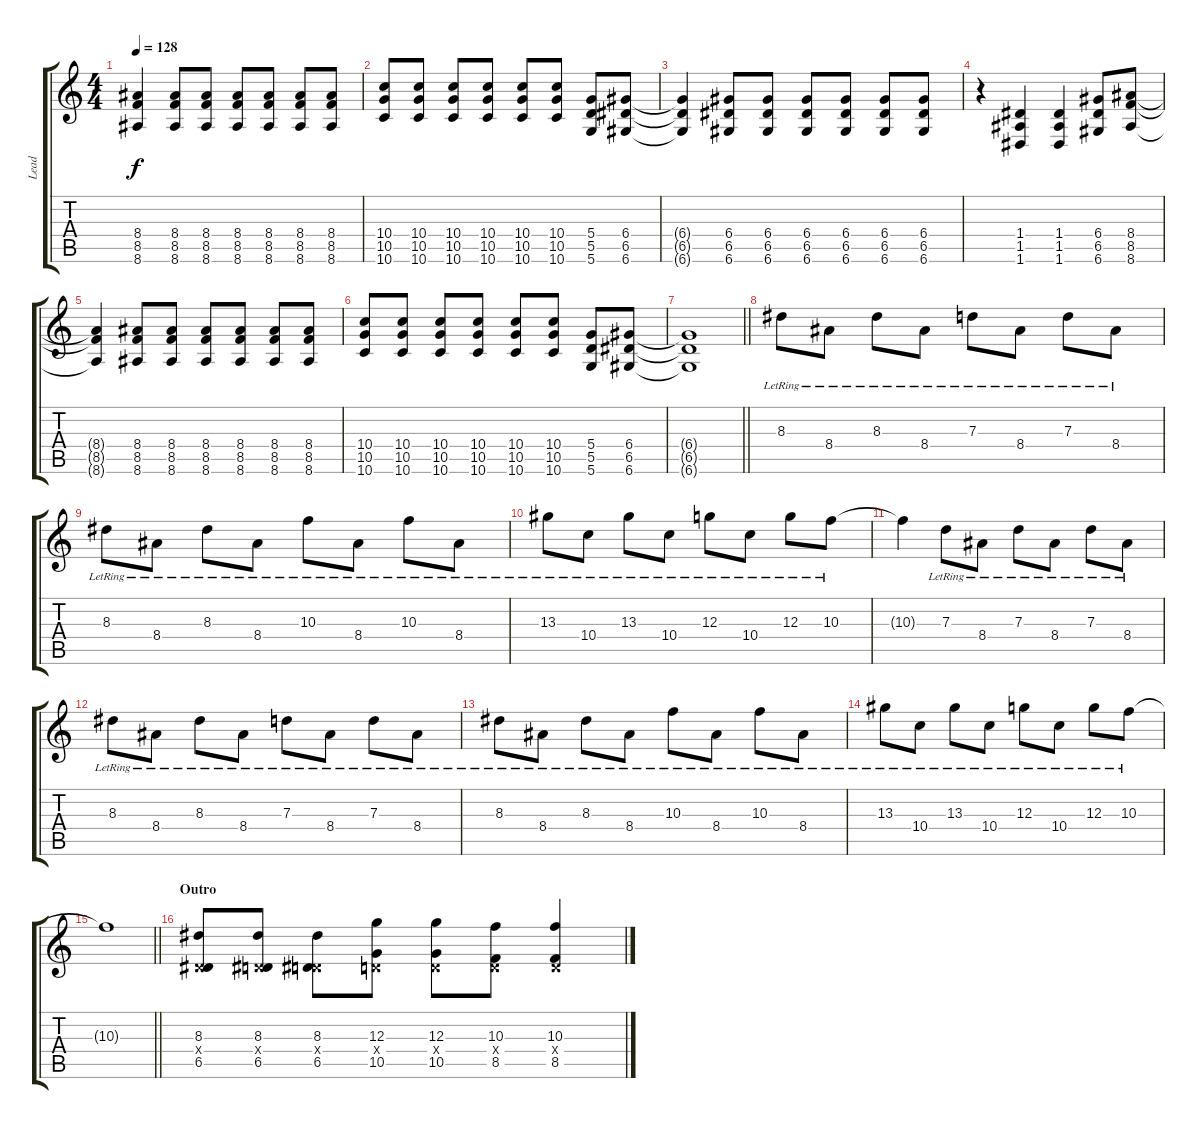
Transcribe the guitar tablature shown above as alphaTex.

\track ("Lead" "Lead") {instrument overdrivenguitar}
\staff {score tabs}
\tuning (E4 B3 G3 D3 A2 D2) {hide}
\ts (4 4)
\tempo 128
\clef g2
\ks c
(8.4{t} 8.5{t} 8.6{t}).4{dy f} (8.4 8.5 8.6).8 (8.4 8.5 8.6).8 (8.4 8.5 8.6).8 (8.4 8.5 8.6).8 (8.4 8.5 8.6).8 (8.4 8.5 8.6).8 |
(10.4 10.5 10.6).8 (10.4 10.5 10.6).8 (10.4 10.5 10.6).8 (10.4 10.5 10.6).8 (10.4 10.5 10.6).8 (10.4 10.5 10.6).8 (5.4 5.5 5.6).8 (6.4 6.5 6.6).8 |
(6.4{t} 6.5{t} 6.6{t}).4 (6.4 6.5 6.6).8 (6.4 6.5 6.6).8 (6.4 6.5 6.6).8 (6.4 6.5 6.6).8 (6.4 6.5 6.6).8 (6.4 6.5 6.6).8 |
r.4 (1.4 1.5 1.6).4 (1.4 1.5 1.6).4 (6.4 6.5 6.6).8 (8.4 8.5 8.6).8 |
(8.4{t} 8.5{t} 8.6{t}).4 (8.4 8.5 8.6).8 (8.4 8.5 8.6).8 (8.4 8.5 8.6).8 (8.4 8.5 8.6).8 (8.4 8.5 8.6).8 (8.4 8.5 8.6).8 |
(10.4 10.5 10.6).8 (10.4 10.5 10.6).8 (10.4 10.5 10.6).8 (10.4 10.5 10.6).8 (10.4 10.5 10.6).8 (10.4 10.5 10.6).8 (5.4 5.5 5.6).8 (6.4 6.5 6.6).8 |
\barLineRight lightlight
(6.4{t} 6.5{t} 6.6{t}).1 |
8.3{lr}.8 8.4{lr}.8 8.3{lr}.8 8.4{lr}.8 7.3{lr}.8 8.4{lr}.8 7.3{lr}.8 8.4{lr}.8 |
8.3{lr}.8 8.4{lr}.8 8.3{lr}.8 8.4{lr}.8 10.3{lr}.8 8.4{lr}.8 10.3{lr}.8 8.4{lr}.8 |
13.3{lr}.8 10.4{lr}.8 13.3{lr}.8 10.4{lr}.8 12.3{lr}.8 10.4{lr}.8 12.3{lr}.8 10.3{lr}.8 |
10.3{t}.4 7.3{lr}.8 8.4{lr}.8 7.3{lr}.8 8.4{lr}.8 7.3{lr}.8 8.4{lr}.8 |
8.3{lr}.8 8.4{lr}.8 8.3{lr}.8 8.4{lr}.8 7.3{lr}.8 8.4{lr}.8 7.3{lr}.8 8.4{lr}.8 |
8.3{lr}.8 8.4{lr}.8 8.3{lr}.8 8.4{lr}.8 10.3{lr}.8 8.4{lr}.8 10.3{lr}.8 8.4{lr}.8 |
13.3{lr}.8 10.4{lr}.8 13.3{lr}.8 10.4{lr}.8 12.3{lr}.8 10.4{lr}.8 12.3{lr}.8 10.3{lr}.8 |
\barLineRight lightlight
10.3{t}.1 |
\section ("" "Outro")
(8.3 0.4{x} 6.5).8 (8.3 0.4{x} 6.5).8 (8.3 0.4{x} 6.5).8 (12.3 0.4{x} 10.5).8 (12.3 0.4{x} 10.5).8 (10.3 0.4{x} 8.5).8 (10.3 0.4{x} 8.5).4
